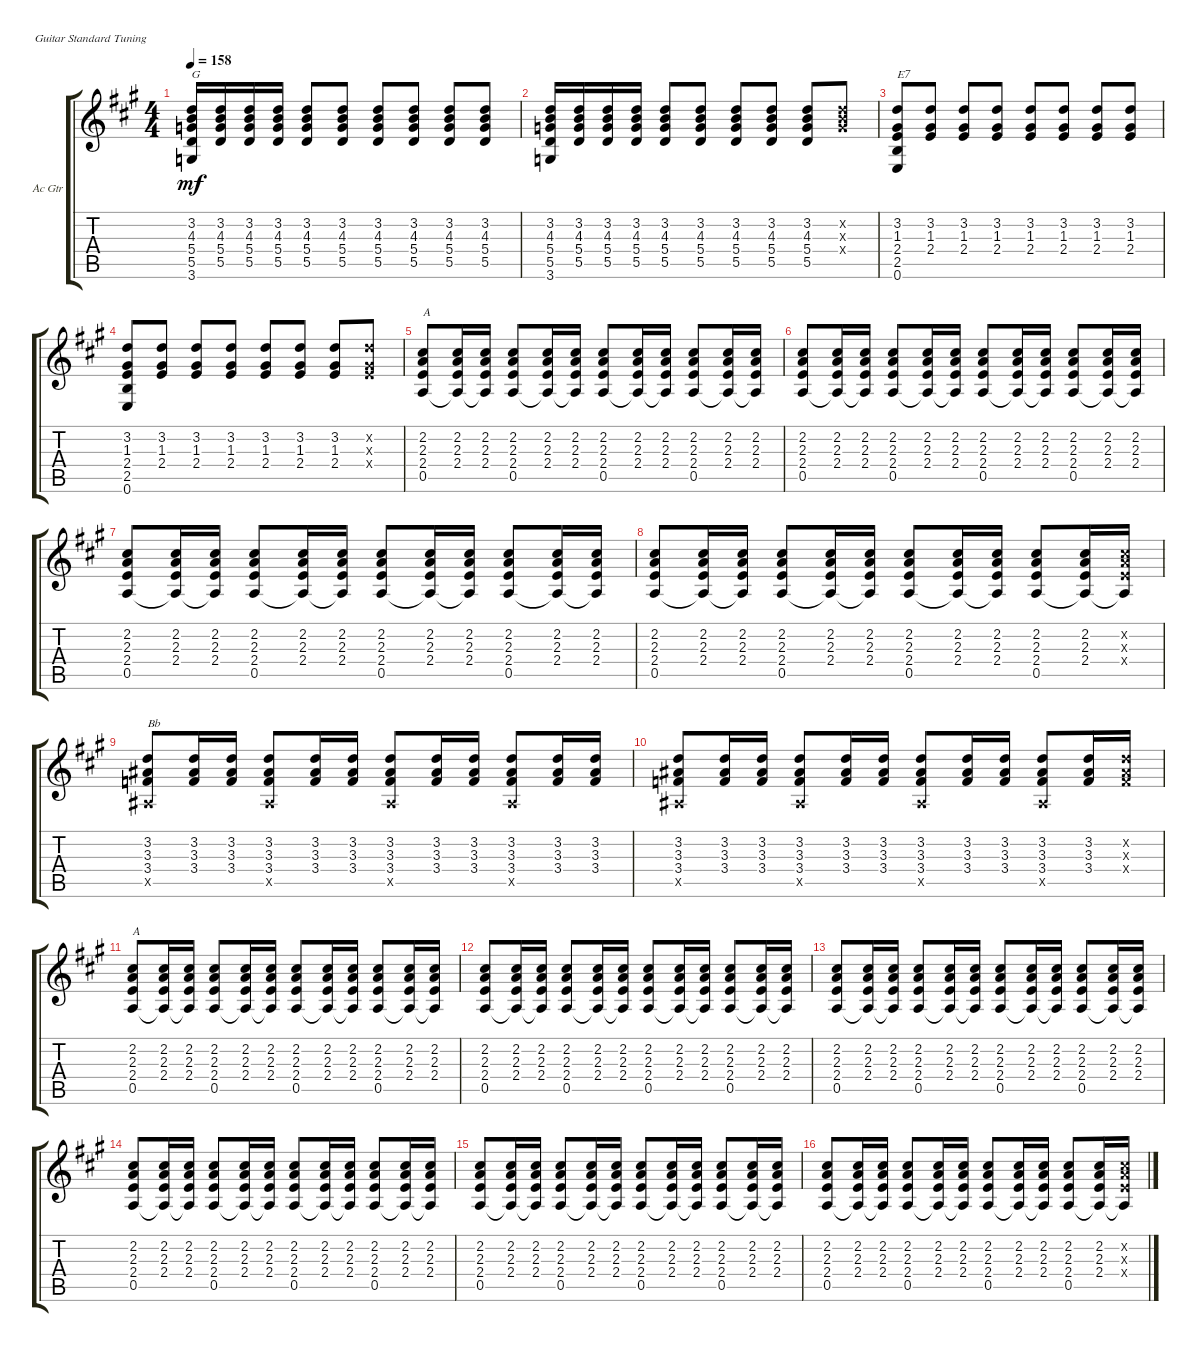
\defaultSystemsLayout 4
\bracketExtendMode groupsimilarinstruments
\firstSystemTrackNameOrientation horizontal
\otherSystemsTrackNameOrientation horizontal
\track ("Acoustic Guitar" "Ac Gtr") {instrument acousticguitarsteel}
\staff {score tabs}
\tuning (E4 B3 G3 D3 A2 E2)
\ts (4 4)
\tempo 158
\clef g2
\scale
0.333333
\ks a
(3.6 5.5 5.4 4.3 3.2).16{txt "G" dy mf} (5.5 5.4 4.3 3.2).16 (5.5 5.4 4.3 3.2).16 (5.5 5.4 4.3 3.2).16 (5.5 5.4 4.3 3.2).8 (5.5 5.4 4.3 3.2).8 (5.5 5.4 4.3 3.2).8 (5.5 5.4 4.3 3.2).8 (5.5 5.4 4.3 3.2).8 (5.5 5.4 4.3 3.2).8 |
\scale
0.333333 (3.6 5.5 5.4 4.3 3.2).16 (5.5 5.4 4.3 3.2).16 (5.5 5.4 4.3 3.2).16 (5.5 5.4 4.3 3.2).16 (5.5 5.4 4.3 3.2).8 (5.5 5.4 4.3 3.2).8 (5.5 5.4 4.3 3.2).8 (5.5 5.4 4.3 3.2).8 (5.5 5.4 4.3 3.2).8 (5.4{x} 4.3{x} 3.2{x}).8 |
\scale
0.333333 (0.6 2.5 2.4 1.3 3.2).8{txt "E7"} (3.2 1.3 2.4).8 (3.2 1.3 2.4).8 (3.2 1.3 2.4).8 (3.2 1.3 2.4).8 (3.2 1.3 2.4).8 (3.2 1.3 2.4).8 (3.2 1.3 2.4).8 |
\scale
0.333333 (0.6 2.5 2.4 1.3 3.2).8 (3.2 1.3 2.4).8 (3.2 1.3 2.4).8 (3.2 1.3 2.4).8 (3.2 1.3 2.4).8 (3.2 1.3 2.4).8 (3.2 1.3 2.4).8 (3.2{x} 1.3{x} 2.4{x}).8 |
\scale
0.333333 (0.5 2.4 2.3 2.2).8{txt "A"} (2.2 2.3 2.4 0.5{t}).16 (2.2 2.3 2.4 0.5{t}).16 (0.5 2.4 2.3 2.2).8 (2.2 2.3 2.4 0.5{t}).16 (2.2 2.3 2.4 0.5{t}).16 (0.5 2.4 2.3 2.2).8 (2.2 2.3 2.4 0.5{t}).16 (2.2 2.3 2.4 0.5{t}).16 (0.5 2.4 2.3 2.2).8 (2.2 2.3 2.4 0.5{t}).16 (2.2 2.3 2.4 0.5{t}).16 |
\scale
0.333333 (0.5 2.4 2.3 2.2).8 (2.2 2.3 2.4 0.5{t}).16 (2.2 2.3 2.4 0.5{t}).16 (0.5 2.4 2.3 2.2).8 (2.2 2.3 2.4 0.5{t}).16 (2.2 2.3 2.4 0.5{t}).16 (0.5 2.4 2.3 2.2).8 (2.2 2.3 2.4 0.5{t}).16 (2.2 2.3 2.4 0.5{t}).16 (0.5 2.4 2.3 2.2).8 (2.2 2.3 2.4 0.5{t}).16 (2.2 2.3 2.4 0.5{t}).16 |
\scale
0.333333 (0.5 2.4 2.3 2.2).8 (2.2 2.3 2.4 0.5{t}).16 (2.2 2.3 2.4 0.5{t}).16 (0.5 2.4 2.3 2.2).8 (2.2 2.3 2.4 0.5{t}).16 (2.2 2.3 2.4 0.5{t}).16 (0.5 2.4 2.3 2.2).8 (2.2 2.3 2.4 0.5{t}).16 (2.2 2.3 2.4 0.5{t}).16 (0.5 2.4 2.3 2.2).8 (2.2 2.3 2.4 0.5{t}).16 (2.2 2.3 2.4 0.5{t}).16 |
\scale
0.333333 (0.5 2.4 2.3 2.2).8 (2.2 2.3 2.4 0.5{t}).16 (2.2 2.3 2.4 0.5{t}).16 (0.5 2.4 2.3 2.2).8 (2.2 2.3 2.4 0.5{t}).16 (2.2 2.3 2.4 0.5{t}).16 (0.5 2.4 2.3 2.2).8 (2.2 2.3 2.4 0.5{t}).16 (2.2 2.3 2.4 0.5{t}).16 (0.5 2.4 2.3 2.2).8 (2.2 2.3 2.4 0.5{t}).16 (2.2{x} 2.3{x} 2.4{x} 0.5{t}).16 |
\scale
0.333333 (1.5{x} 3.4 3.3 3.2).8{txt "Bb"} (3.2 3.4 3.3).16 (3.2 3.3 3.4).16 (1.5{x} 3.4 3.3 3.2).8 (3.2 3.4 3.3).16 (3.2 3.3 3.4).16 (1.5{x} 3.4 3.3 3.2).8 (3.2 3.4 3.3).16 (3.2 3.3 3.4).16 (1.5{x} 3.4 3.3 3.2).8 (3.2 3.4 3.3).16 (3.2 3.3 3.4).16 |
\scale
0.333333 (1.5{x} 3.4 3.3 3.2).8 (3.2 3.4 3.3).16 (3.2 3.3 3.4).16 (1.5{x} 3.4 3.3 3.2).8 (3.2 3.4 3.3).16 (3.2 3.3 3.4).16 (1.5{x} 3.4 3.3 3.2).8 (3.2 3.4 3.3).16 (3.2 3.3 3.4).16 (1.5{x} 3.4 3.3 3.2).8 (3.2 3.4 3.3).16 (3.2{x} 3.3{x} 3.4{x}).16 |
\scale
0.333333 (0.5 2.4 2.3 2.2).8{txt "A"} (2.2 2.3 2.4 0.5{t}).16 (2.2 2.3 2.4 0.5{t}).16 (0.5 2.4 2.3 2.2).8 (2.2 2.3 2.4 0.5{t}).16 (2.2 2.3 2.4 0.5{t}).16 (0.5 2.4 2.3 2.2).8 (2.2 2.3 2.4 0.5{t}).16 (2.2 2.3 2.4 0.5{t}).16 (0.5 2.4 2.3 2.2).8 (2.2 2.3 2.4 0.5{t}).16 (2.2 2.3 2.4 0.5{t}).16 |
\scale
0.333333 (0.5 2.4 2.3 2.2).8 (2.2 2.3 2.4 0.5{t}).16 (2.2 2.3 2.4 0.5{t}).16 (0.5 2.4 2.3 2.2).8 (2.2 2.3 2.4 0.5{t}).16 (2.2 2.3 2.4 0.5{t}).16 (0.5 2.4 2.3 2.2).8 (2.2 2.3 2.4 0.5{t}).16 (2.2 2.3 2.4 0.5{t}).16 (0.5 2.4 2.3 2.2).8 (2.2 2.3 2.4 0.5{t}).16 (2.2 2.3 2.4 0.5{t}).16 |
\scale
0.333333 (0.5 2.4 2.3 2.2).8 (2.2 2.3 2.4 0.5{t}).16 (2.2 2.3 2.4 0.5{t}).16 (0.5 2.4 2.3 2.2).8 (2.2 2.3 2.4 0.5{t}).16 (2.2 2.3 2.4 0.5{t}).16 (0.5 2.4 2.3 2.2).8 (2.2 2.3 2.4 0.5{t}).16 (2.2 2.3 2.4 0.5{t}).16 (0.5 2.4 2.3 2.2).8 (2.2 2.3 2.4 0.5{t}).16 (2.2 2.3 2.4 0.5{t}).16 |
\scale
0.333333 (0.5 2.4 2.3 2.2).8 (2.2 2.3 2.4 0.5{t}).16 (2.2 2.3 2.4 0.5{t}).16 (0.5 2.4 2.3 2.2).8 (2.2 2.3 2.4 0.5{t}).16 (2.2 2.3 2.4 0.5{t}).16 (0.5 2.4 2.3 2.2).8 (2.2 2.3 2.4 0.5{t}).16 (2.2 2.3 2.4 0.5{t}).16 (0.5 2.4 2.3 2.2).8 (2.2 2.3 2.4 0.5{t}).16 (2.2 2.3 2.4 0.5{t}).16 |
\scale
0.333333 (0.5 2.4 2.3 2.2).8 (2.2 2.3 2.4 0.5{t}).16 (2.2 2.3 2.4 0.5{t}).16 (0.5 2.4 2.3 2.2).8 (2.2 2.3 2.4 0.5{t}).16 (2.2 2.3 2.4 0.5{t}).16 (0.5 2.4 2.3 2.2).8 (2.2 2.3 2.4 0.5{t}).16 (2.2 2.3 2.4 0.5{t}).16 (0.5 2.4 2.3 2.2).8 (2.2 2.3 2.4 0.5{t}).16 (2.2 2.3 2.4 0.5{t}).16 |
\scale
0.333333 (0.5 2.4 2.3 2.2).8 (2.2 2.3 2.4 0.5{t}).16 (2.2 2.3 2.4 0.5{t}).16 (0.5 2.4 2.3 2.2).8 (2.2 2.3 2.4 0.5{t}).16 (2.2 2.3 2.4 0.5{t}).16 (0.5 2.4 2.3 2.2).8 (2.2 2.3 2.4 0.5{t}).16 (2.2 2.3 2.4 0.5{t}).16 (0.5 2.4 2.3 2.2).8 (2.2 2.3 2.4 0.5{t}).16 (2.2{x} 2.3{x} 2.4{x} 0.5{t}).16
